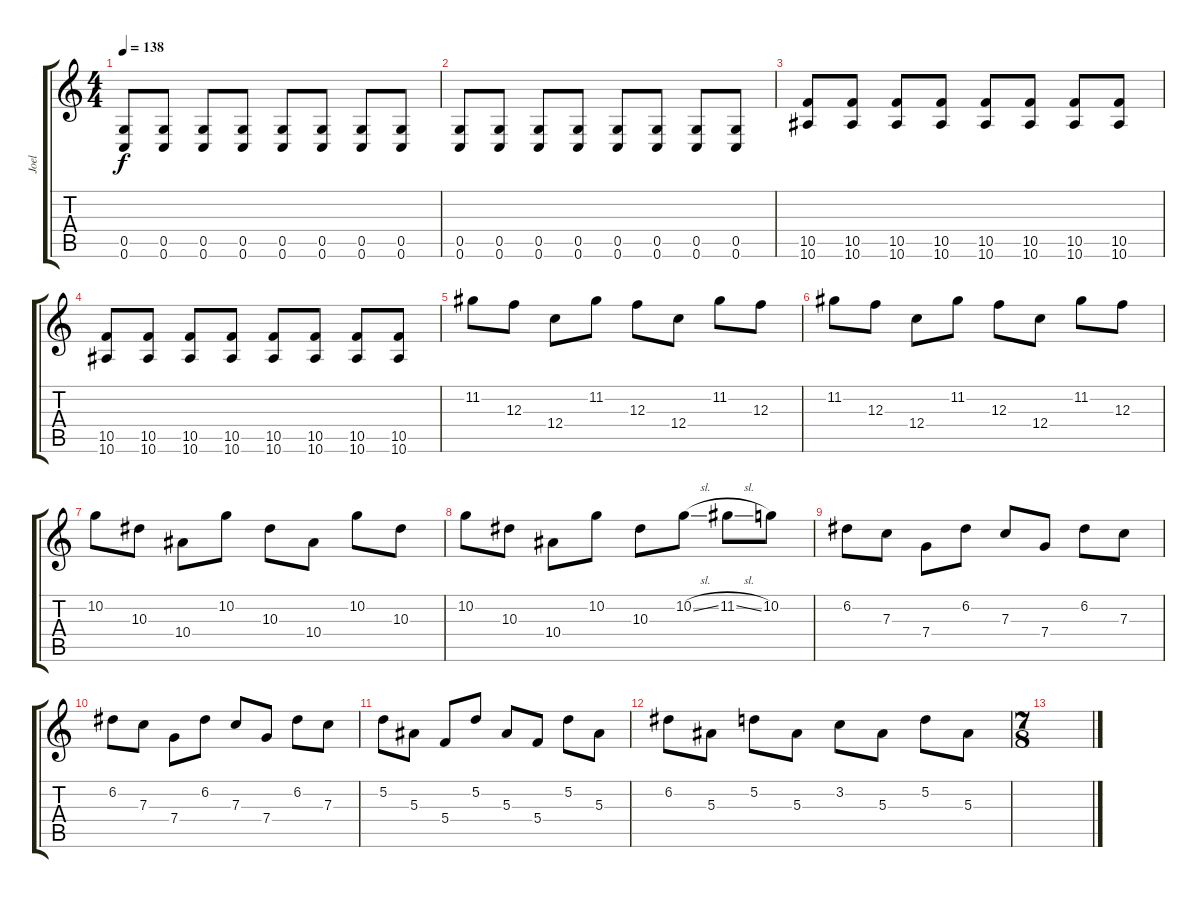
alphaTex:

\track ("Joel" "Joel") {instrument distortionguitar}
\staff {score tabs}
\tuning (D4 A3 F3 C3 G2 C2) {hide}
\ts (4 4)
\tempo 138
\clef g2
\ks c
(0.5 0.6).8{dy f} (0.5 0.6).8 (0.5 0.6).8 (0.5 0.6).8 (0.5 0.6).8 (0.5 0.6).8 (0.5 0.6).8 (0.5 0.6).8 |
(0.5 0.6).8 (0.5 0.6).8 (0.5 0.6).8 (0.5 0.6).8 (0.5 0.6).8 (0.5 0.6).8 (0.5 0.6).8 (0.5 0.6).8 |
(10.5 10.6).8 (10.5 10.6).8 (10.5 10.6).8 (10.5 10.6).8 (10.5 10.6).8 (10.5 10.6).8 (10.5 10.6).8 (10.5 10.6).8 |
(10.5 10.6).8 (10.5 10.6).8 (10.5 10.6).8 (10.5 10.6).8 (10.5 10.6).8 (10.5 10.6).8 (10.5 10.6).8 (10.5 10.6).8 |
11.2.8 12.3.8 12.4.8 11.2.8 12.3.8 12.4.8 11.2.8 12.3.8 |
11.2.8 12.3.8 12.4.8 11.2.8 12.3.8 12.4.8 11.2.8 12.3.8 |
10.2.8 10.3.8 10.4.8 10.2.8 10.3.8 10.4.8 10.2.8 10.3.8 |
10.2.8 10.3.8 10.4.8 10.2.8 10.3.8 10.2{sl}.8 11.2{sl}.8 10.2.8 |
6.2.8 7.3.8 7.4.8 6.2.8 7.3.8 7.4.8 6.2.8 7.3.8 |
6.2.8 7.3.8 7.4.8 6.2.8 7.3.8 7.4.8 6.2.8 7.3.8 |
5.2.8 5.3.8 5.4.8 5.2.8 5.3.8 5.4.8 5.2.8 5.3.8 |
6.2.8 5.3.8 5.2.8 5.3.8 3.2.8 5.3.8 5.2.8 5.3.8 |
\ts (7 8)
